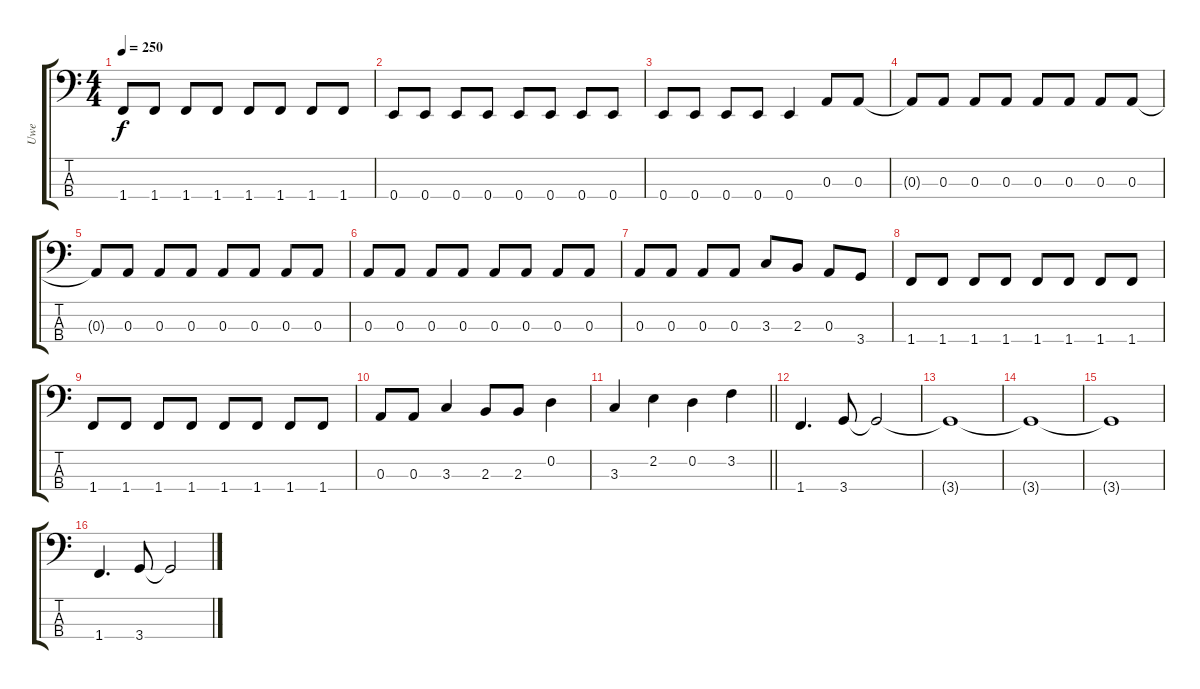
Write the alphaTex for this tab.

\track ("Uwe" "Uwe") {instrument electricbasspick}
\staff {score tabs}
\tuning (G2 D2 A1 E1) {hide}
\ts (4 4)
\tempo 250
\clef f4
\ks c
1.4.8{dy f} 1.4.8 1.4.8 1.4.8 1.4.8 1.4.8 1.4.8 1.4.8 |
0.4.8 0.4.8 0.4.8 0.4.8 0.4.8 0.4.8 0.4.8 0.4.8 |
0.4.8 0.4.8 0.4.8 0.4.8 0.4.4 0.3.8 0.3.8 |
0.3{t}.8 0.3.8 0.3.8 0.3.8 0.3.8 0.3.8 0.3.8 0.3.8 |
0.3{t}.8 0.3.8 0.3.8 0.3.8 0.3.8 0.3.8 0.3.8 0.3.8 |
0.3.8 0.3.8 0.3.8 0.3.8 0.3.8 0.3.8 0.3.8 0.3.8 |
0.3.8 0.3.8 0.3.8 0.3.8 3.3.8 2.3.8 0.3.8 3.4.8 |
1.4.8 1.4.8 1.4.8 1.4.8 1.4.8 1.4.8 1.4.8 1.4.8 |
1.4.8 1.4.8 1.4.8 1.4.8 1.4.8 1.4.8 1.4.8 1.4.8 |
0.3.8 0.3.8 3.3.4 2.3.8 2.3.8 0.2.4 |
\barLineRight lightlight
3.3.4 2.2.4 0.2.4 3.2.4 |
1.4.4{d} 3.4.8 3.4{t}.2 |
3.4{t}.1 |
3.4{t}.1 |
3.4{t}.1 |
1.4.4{d} 3.4.8 3.4{t}.2
